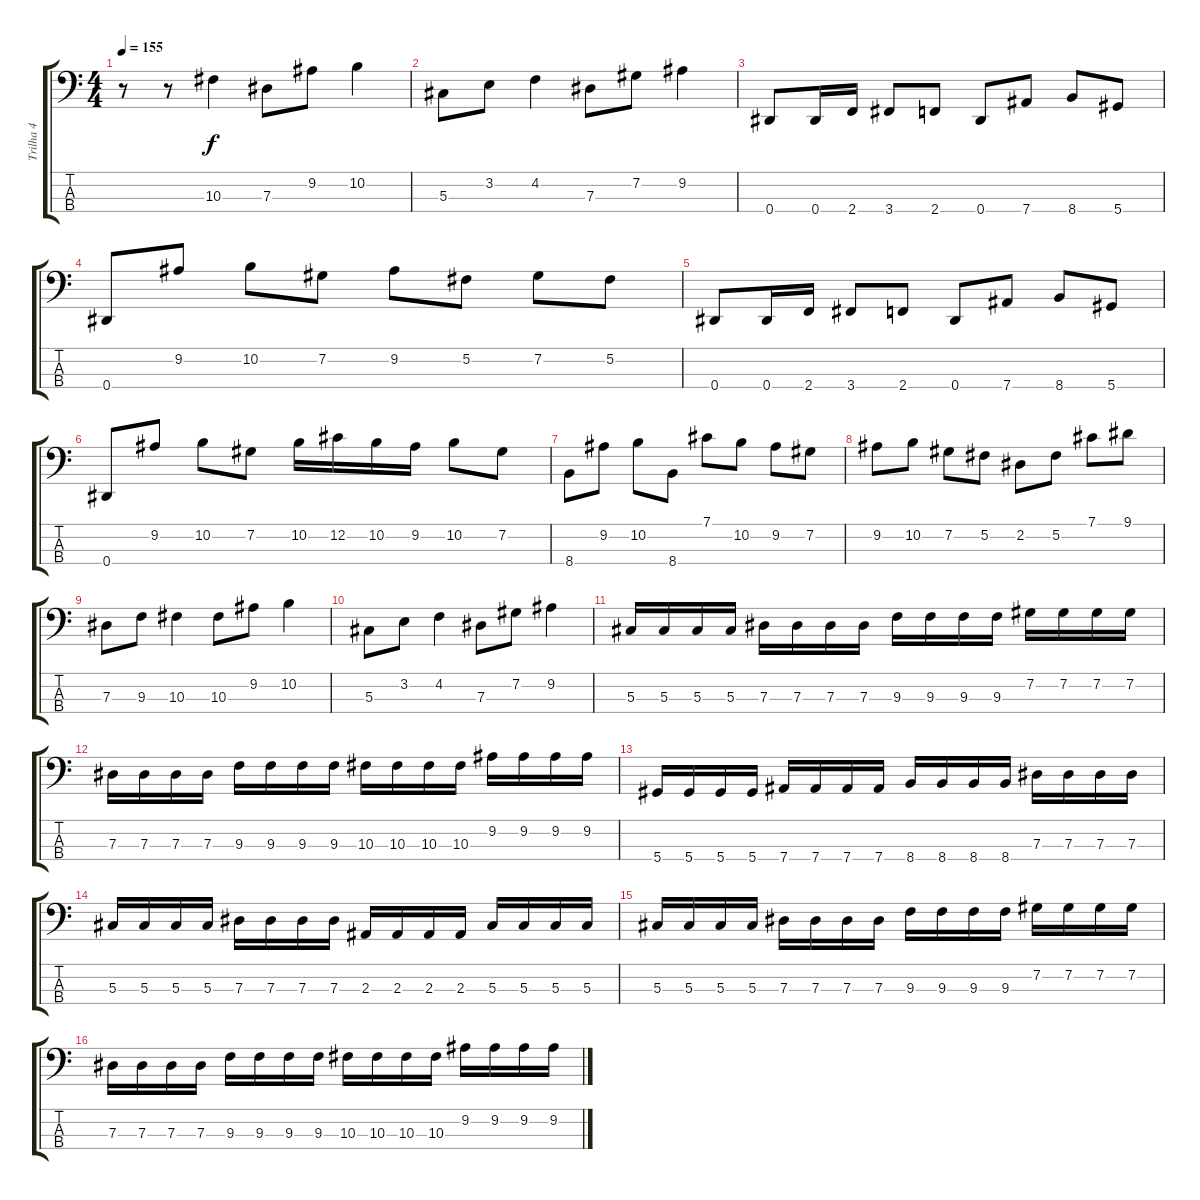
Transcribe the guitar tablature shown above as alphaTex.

\track ("Trilha 4" "Trilha 4") {instrument electricbassfinger}
\staff {score tabs}
\tuning (Gb2 Db2 Ab1 Eb1) {hide}
\ts (4 4)
\tempo 155
\clef f4
\ks c
r.8{dy f} r.8 10.3.4 7.3.8 9.2.8 10.2.4 |
5.3.8 3.2.8 4.2.4 7.3.8 7.2.8 9.2.4 |
0.4.8 0.4.16 2.4.16 3.4.8 2.4.8 0.4.8 7.4.8 8.4.8 5.4.8 |
0.4.8 9.2.8 10.2.8 7.2.8 9.2.8 5.2.8 7.2.8 5.2.8 |
0.4.8 0.4.16 2.4.16 3.4.8 2.4.8 0.4.8 7.4.8 8.4.8 5.4.8 |
0.4.8 9.2.8 10.2.8 7.2.8 10.2.16 12.2.16 10.2.16 9.2.16 10.2.8 7.2.8 |
8.4.8 9.2.8 10.2.8 8.4.8 7.1.8 10.2.8 9.2.8 7.2.8 |
9.2.8 10.2.8 7.2.8 5.2.8 2.2.8 5.2.8 7.1.8 9.1.8 |
7.3.8 9.3.8 10.3.4 10.3.8 9.2.8 10.2.4 |
5.3.8 3.2.8 4.2.4 7.3.8 7.2.8 9.2.4 |
5.3.16 5.3.16 5.3.16 5.3.16 7.3.16 7.3.16 7.3.16 7.3.16 9.3.16 9.3.16 9.3.16 9.3.16 7.2.16 7.2.16 7.2.16 7.2.16 |
7.3.16 7.3.16 7.3.16 7.3.16 9.3.16 9.3.16 9.3.16 9.3.16 10.3.16 10.3.16 10.3.16 10.3.16 9.2.16 9.2.16 9.2.16 9.2.16 |
5.4.16 5.4.16 5.4.16 5.4.16 7.4.16 7.4.16 7.4.16 7.4.16 8.4.16 8.4.16 8.4.16 8.4.16 7.3.16 7.3.16 7.3.16 7.3.16 |
5.3.16 5.3.16 5.3.16 5.3.16 7.3.16 7.3.16 7.3.16 7.3.16 2.3.16 2.3.16 2.3.16 2.3.16 5.3.16 5.3.16 5.3.16 5.3.16 |
5.3.16 5.3.16 5.3.16 5.3.16 7.3.16 7.3.16 7.3.16 7.3.16 9.3.16 9.3.16 9.3.16 9.3.16 7.2.16 7.2.16 7.2.16 7.2.16 |
7.3.16 7.3.16 7.3.16 7.3.16 9.3.16 9.3.16 9.3.16 9.3.16 10.3.16 10.3.16 10.3.16 10.3.16 9.2.16 9.2.16 9.2.16 9.2.16
